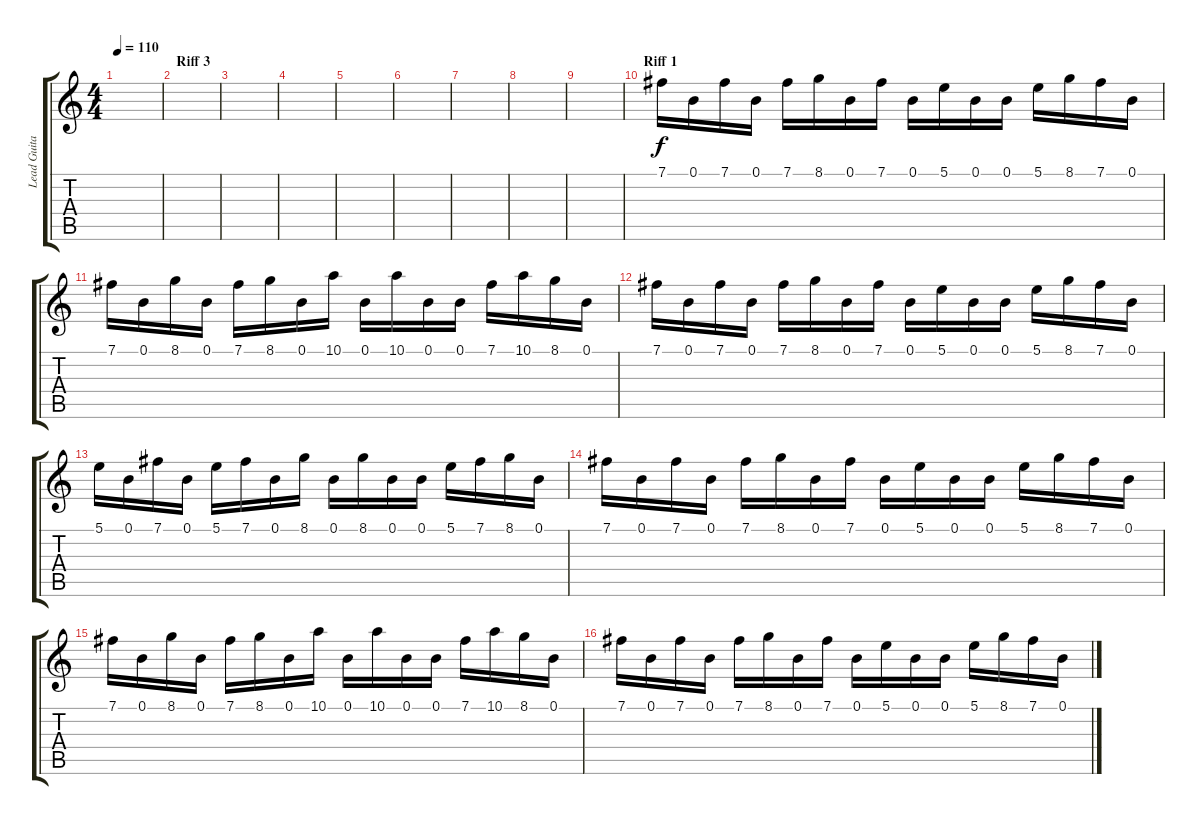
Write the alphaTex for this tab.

\track ("Lead Guitar " "Lead Guita") {instrument distortionguitar}
\staff {score tabs}
\tuning (B3 Gb3 D3 A2 E2 B1) {hide}
\ts (4 4)
\tempo 110
\clef g2
\ks c
|
\section ("" "Riff 3")
|
|
|
|
|
|
|
|
\section ("" "Riff 1")
7.1.16 0.1.16 7.1.16 0.1.16 7.1.16 8.1.16 0.1.16 7.1.16 0.1.16 5.1.16 0.1.16 0.1.16 5.1.16 8.1.16 7.1.16 0.1.16 |
7.1.16 0.1.16 8.1.16 0.1.16 7.1.16 8.1.16 0.1.16 10.1.16 0.1.16 10.1.16 0.1.16 0.1.16 7.1.16 10.1.16 8.1.16 0.1.16 |
7.1.16 0.1.16 7.1.16 0.1.16 7.1.16 8.1.16 0.1.16 7.1.16 0.1.16 5.1.16 0.1.16 0.1.16 5.1.16 8.1.16 7.1.16 0.1.16 |
5.1.16 0.1.16 7.1.16 0.1.16 5.1.16 7.1.16 0.1.16 8.1.16 0.1.16 8.1.16 0.1.16 0.1.16 5.1.16 7.1.16 8.1.16 0.1.16 |
7.1.16 0.1.16 7.1.16 0.1.16 7.1.16 8.1.16 0.1.16 7.1.16 0.1.16 5.1.16 0.1.16 0.1.16 5.1.16 8.1.16 7.1.16 0.1.16 |
7.1.16 0.1.16 8.1.16 0.1.16 7.1.16 8.1.16 0.1.16 10.1.16 0.1.16 10.1.16 0.1.16 0.1.16 7.1.16 10.1.16 8.1.16 0.1.16 |
7.1.16 0.1.16 7.1.16 0.1.16 7.1.16 8.1.16 0.1.16 7.1.16 0.1.16 5.1.16 0.1.16 0.1.16 5.1.16 8.1.16 7.1.16 0.1.16
